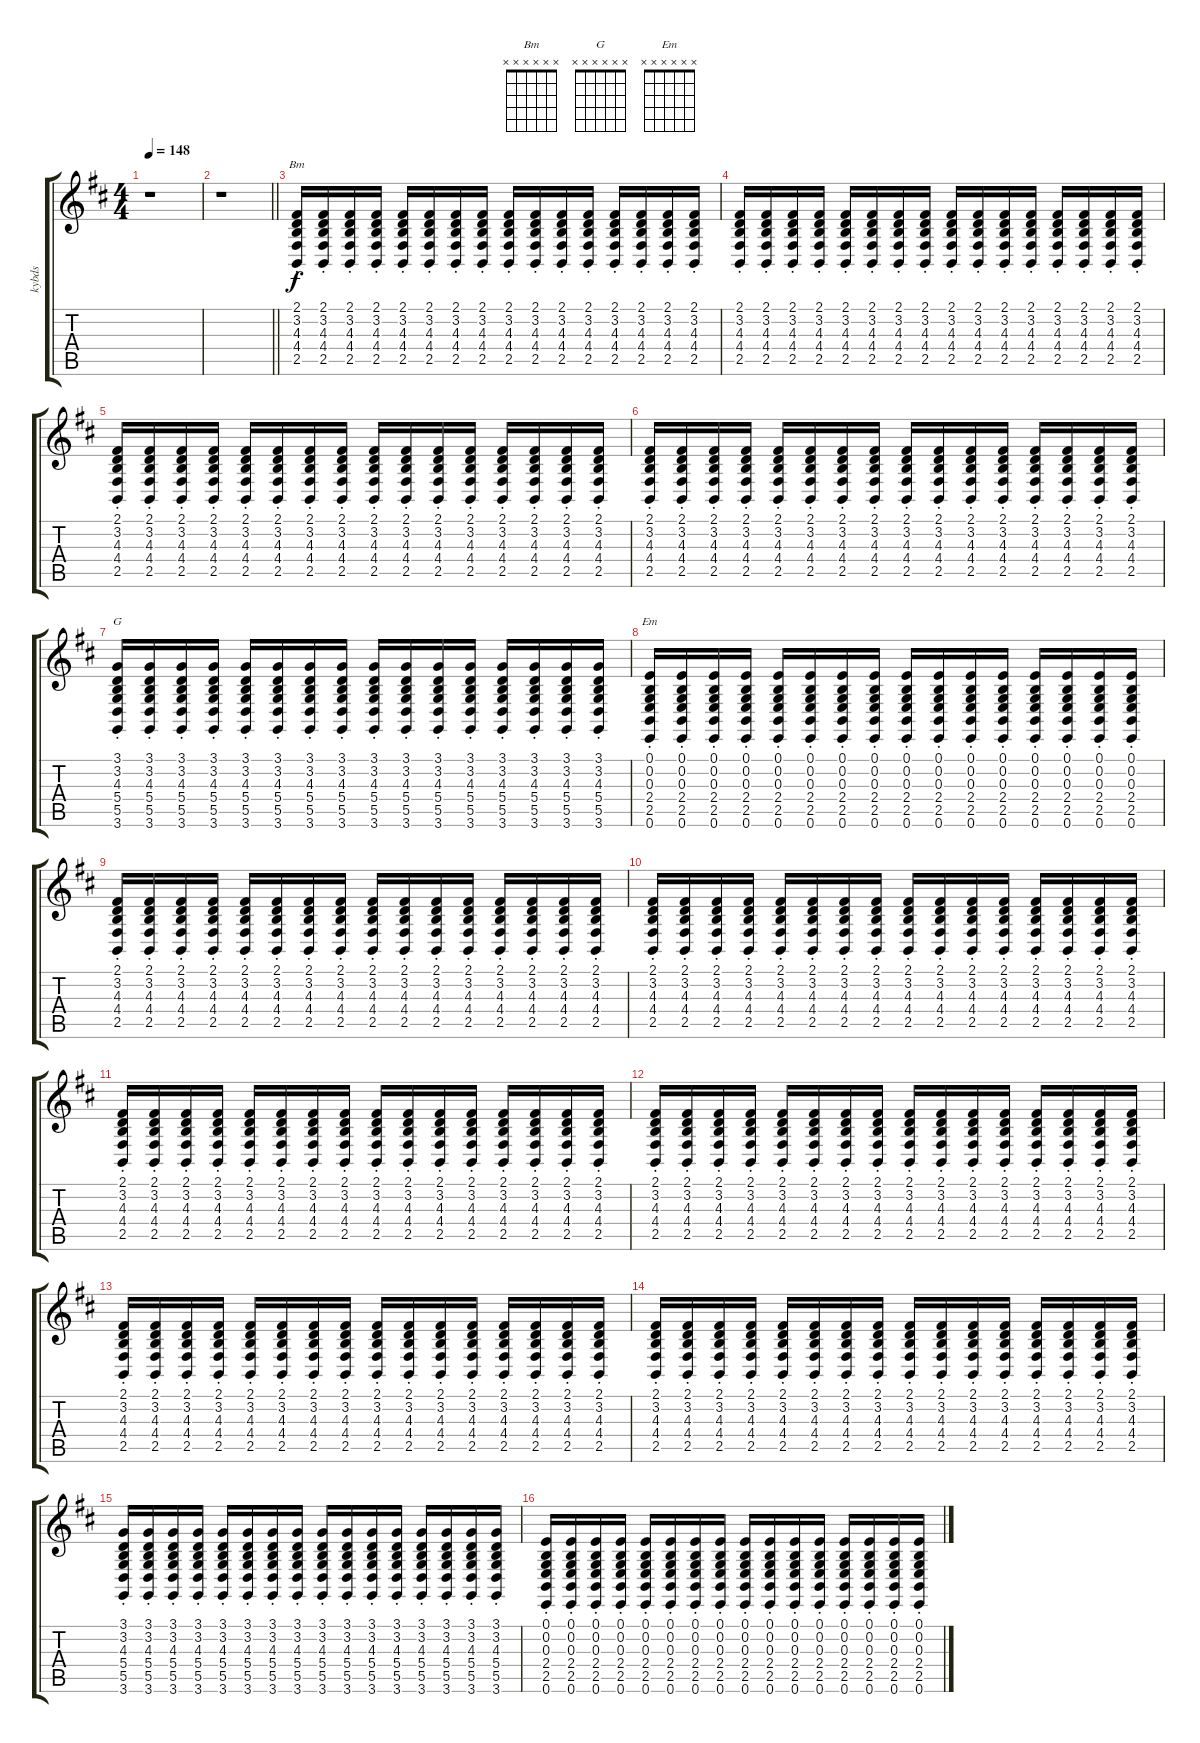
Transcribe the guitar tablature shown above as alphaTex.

\track ("kybds" "kybds") {instrument lead2sawtooth}
\staff {score tabs}
\tuning (E4 B3 G3 D3 A2 E2) {hide}
\chord ("Bm" x x x x x x)
\chord ("G" x x x x x x)
\chord ("Em" x x x x x x)
\ts (4 4)
\tempo 148
\clef g2
\ks d
r.1{dy f} |
\barLineRight lightlight
r.1 |
(2.1{st} 3.2{st} 4.3{st} 4.4{st} 2.5{st}).16{ch "Bm"} (2.1{st} 3.2{st} 4.3{st} 4.4{st} 2.5{st}).16 (2.1{st} 3.2{st} 4.3{st} 4.4{st} 2.5{st}).16 (2.1{st} 3.2{st} 4.3{st} 4.4{st} 2.5{st}).16 (2.1{st} 3.2{st} 4.3{st} 4.4{st} 2.5{st}).16 (2.1{st} 3.2{st} 4.3{st} 4.4{st} 2.5{st}).16 (2.1{st} 3.2{st} 4.3{st} 4.4{st} 2.5{st}).16 (2.1{st} 3.2{st} 4.3{st} 4.4{st} 2.5{st}).16 (2.1{st} 3.2{st} 4.3{st} 4.4{st} 2.5{st}).16 (2.1{st} 3.2{st} 4.3{st} 4.4{st} 2.5{st}).16 (2.1{st} 3.2{st} 4.3{st} 4.4{st} 2.5{st}).16 (2.1{st} 3.2{st} 4.3{st} 4.4{st} 2.5{st}).16 (2.1{st} 3.2{st} 4.3{st} 4.4{st} 2.5{st}).16 (2.1{st} 3.2{st} 4.3{st} 4.4{st} 2.5{st}).16 (2.1{st} 3.2{st} 4.3{st} 4.4{st} 2.5{st}).16 (2.1{st} 3.2{st} 4.3{st} 4.4{st} 2.5{st}).16 |
(2.1{st} 3.2{st} 4.3{st} 4.4{st} 2.5{st}).16 (2.1{st} 3.2{st} 4.3{st} 4.4{st} 2.5{st}).16 (2.1{st} 3.2{st} 4.3{st} 4.4{st} 2.5{st}).16 (2.1{st} 3.2{st} 4.3{st} 4.4{st} 2.5{st}).16 (2.1{st} 3.2{st} 4.3{st} 4.4{st} 2.5{st}).16 (2.1{st} 3.2{st} 4.3{st} 4.4{st} 2.5{st}).16 (2.1{st} 3.2{st} 4.3{st} 4.4{st} 2.5{st}).16 (2.1{st} 3.2{st} 4.3{st} 4.4{st} 2.5{st}).16 (2.1{st} 3.2{st} 4.3{st} 4.4{st} 2.5{st}).16 (2.1{st} 3.2{st} 4.3{st} 4.4{st} 2.5{st}).16 (2.1{st} 3.2{st} 4.3{st} 4.4{st} 2.5{st}).16 (2.1{st} 3.2{st} 4.3{st} 4.4{st} 2.5{st}).16 (2.1{st} 3.2{st} 4.3{st} 4.4{st} 2.5{st}).16 (2.1{st} 3.2{st} 4.3{st} 4.4{st} 2.5{st}).16 (2.1{st} 3.2{st} 4.3{st} 4.4{st} 2.5{st}).16 (2.1{st} 3.2{st} 4.3{st} 4.4{st} 2.5{st}).16 |
(2.1{st} 3.2{st} 4.3{st} 4.4{st} 2.5{st}).16 (2.1{st} 3.2{st} 4.3{st} 4.4{st} 2.5{st}).16 (2.1{st} 3.2{st} 4.3{st} 4.4{st} 2.5{st}).16 (2.1{st} 3.2{st} 4.3{st} 4.4{st} 2.5{st}).16 (2.1{st} 3.2{st} 4.3{st} 4.4{st} 2.5{st}).16 (2.1{st} 3.2{st} 4.3{st} 4.4{st} 2.5{st}).16 (2.1{st} 3.2{st} 4.3{st} 4.4{st} 2.5{st}).16 (2.1{st} 3.2{st} 4.3{st} 4.4{st} 2.5{st}).16 (2.1{st} 3.2{st} 4.3{st} 4.4{st} 2.5{st}).16 (2.1{st} 3.2{st} 4.3{st} 4.4{st} 2.5{st}).16 (2.1{st} 3.2{st} 4.3{st} 4.4{st} 2.5{st}).16 (2.1{st} 3.2{st} 4.3{st} 4.4{st} 2.5{st}).16 (2.1{st} 3.2{st} 4.3{st} 4.4{st} 2.5{st}).16 (2.1{st} 3.2{st} 4.3{st} 4.4{st} 2.5{st}).16 (2.1{st} 3.2{st} 4.3{st} 4.4{st} 2.5{st}).16 (2.1{st} 3.2{st} 4.3{st} 4.4{st} 2.5{st}).16 |
(2.1{st} 3.2{st} 4.3{st} 4.4{st} 2.5{st}).16 (2.1{st} 3.2{st} 4.3{st} 4.4{st} 2.5{st}).16 (2.1{st} 3.2{st} 4.3{st} 4.4{st} 2.5{st}).16 (2.1{st} 3.2{st} 4.3{st} 4.4{st} 2.5{st}).16 (2.1{st} 3.2{st} 4.3{st} 4.4{st} 2.5{st}).16 (2.1{st} 3.2{st} 4.3{st} 4.4{st} 2.5{st}).16 (2.1{st} 3.2{st} 4.3{st} 4.4{st} 2.5{st}).16 (2.1{st} 3.2{st} 4.3{st} 4.4{st} 2.5{st}).16 (2.1{st} 3.2{st} 4.3{st} 4.4{st} 2.5{st}).16 (2.1{st} 3.2{st} 4.3{st} 4.4{st} 2.5{st}).16 (2.1{st} 3.2{st} 4.3{st} 4.4{st} 2.5{st}).16 (2.1{st} 3.2{st} 4.3{st} 4.4{st} 2.5{st}).16 (2.1{st} 3.2{st} 4.3{st} 4.4{st} 2.5{st}).16 (2.1{st} 3.2{st} 4.3{st} 4.4{st} 2.5{st}).16 (2.1{st} 3.2{st} 4.3{st} 4.4{st} 2.5{st}).16 (2.1{st} 3.2{st} 4.3{st} 4.4{st} 2.5{st}).16 |
(3.1{st} 3.2{st} 4.3{st} 5.4{st} 5.5{st} 3.6{st}).16{ch "G"} (3.1{st} 3.2{st} 4.3{st} 5.4{st} 5.5{st} 3.6{st}).16 (3.1{st} 3.2{st} 4.3{st} 5.4{st} 5.5{st} 3.6{st}).16 (3.1{st} 3.2{st} 4.3{st} 5.4{st} 5.5{st} 3.6{st}).16 (3.1{st} 3.2{st} 4.3{st} 5.4{st} 5.5{st} 3.6{st}).16 (3.1{st} 3.2{st} 4.3{st} 5.4{st} 5.5{st} 3.6{st}).16 (3.1{st} 3.2{st} 4.3{st} 5.4{st} 5.5{st} 3.6{st}).16 (3.1{st} 3.2{st} 4.3{st} 5.4{st} 5.5{st} 3.6{st}).16 (3.1{st} 3.2{st} 4.3{st} 5.4{st} 5.5{st} 3.6{st}).16 (3.1{st} 3.2{st} 4.3{st} 5.4{st} 5.5{st} 3.6{st}).16 (3.1{st} 3.2{st} 4.3{st} 5.4{st} 5.5{st} 3.6{st}).16 (3.1{st} 3.2{st} 4.3{st} 5.4{st} 5.5{st} 3.6{st}).16 (3.1{st} 3.2{st} 4.3{st} 5.4{st} 5.5{st} 3.6{st}).16 (3.1{st} 3.2{st} 4.3{st} 5.4{st} 5.5{st} 3.6{st}).16 (3.1{st} 3.2{st} 4.3{st} 5.4{st} 5.5{st} 3.6{st}).16 (3.1{st} 3.2{st} 4.3{st} 5.4{st} 5.5{st} 3.6{st}).16 |
(0.1{st} 0.2{st} 0.3{st} 2.4{st} 2.5{st} 0.6{st}).16{ch "Em"} (0.1{st} 0.2{st} 0.3{st} 2.4{st} 2.5{st} 0.6{st}).16 (0.1{st} 0.2{st} 0.3{st} 2.4{st} 2.5{st} 0.6{st}).16 (0.1{st} 0.2{st} 0.3{st} 2.4{st} 2.5{st} 0.6{st}).16 (0.1{st} 0.2{st} 0.3{st} 2.4{st} 2.5{st} 0.6{st}).16 (0.1{st} 0.2{st} 0.3{st} 2.4{st} 2.5{st} 0.6{st}).16 (0.1{st} 0.2{st} 0.3{st} 2.4{st} 2.5{st} 0.6{st}).16 (0.1{st} 0.2{st} 0.3{st} 2.4{st} 2.5{st} 0.6{st}).16 (0.1{st} 0.2{st} 0.3{st} 2.4{st} 2.5{st} 0.6{st}).16 (0.1{st} 0.2{st} 0.3{st} 2.4{st} 2.5{st} 0.6{st}).16 (0.1{st} 0.2{st} 0.3{st} 2.4{st} 2.5{st} 0.6{st}).16 (0.1{st} 0.2{st} 0.3{st} 2.4{st} 2.5{st} 0.6{st}).16 (0.1{st} 0.2{st} 0.3{st} 2.4{st} 2.5{st} 0.6{st}).16 (0.1{st} 0.2{st} 0.3{st} 2.4{st} 2.5{st} 0.6{st}).16 (0.1{st} 0.2{st} 0.3{st} 2.4{st} 2.5{st} 0.6{st}).16 (0.1{st} 0.2{st} 0.3{st} 2.4{st} 2.5{st} 0.6{st}).16 |
(2.1{st} 3.2{st} 4.3{st} 4.4{st} 2.5{st}).16 (2.1{st} 3.2{st} 4.3{st} 4.4{st} 2.5{st}).16 (2.1{st} 3.2{st} 4.3{st} 4.4{st} 2.5{st}).16 (2.1{st} 3.2{st} 4.3{st} 4.4{st} 2.5{st}).16 (2.1{st} 3.2{st} 4.3{st} 4.4{st} 2.5{st}).16 (2.1{st} 3.2{st} 4.3{st} 4.4{st} 2.5{st}).16 (2.1{st} 3.2{st} 4.3{st} 4.4{st} 2.5{st}).16 (2.1{st} 3.2{st} 4.3{st} 4.4{st} 2.5{st}).16 (2.1{st} 3.2{st} 4.3{st} 4.4{st} 2.5{st}).16 (2.1{st} 3.2{st} 4.3{st} 4.4{st} 2.5{st}).16 (2.1{st} 3.2{st} 4.3{st} 4.4{st} 2.5{st}).16 (2.1{st} 3.2{st} 4.3{st} 4.4{st} 2.5{st}).16 (2.1{st} 3.2{st} 4.3{st} 4.4{st} 2.5{st}).16 (2.1{st} 3.2{st} 4.3{st} 4.4{st} 2.5{st}).16 (2.1{st} 3.2{st} 4.3{st} 4.4{st} 2.5{st}).16 (2.1{st} 3.2{st} 4.3{st} 4.4{st} 2.5{st}).16 |
(2.1{st} 3.2{st} 4.3{st} 4.4{st} 2.5{st}).16 (2.1{st} 3.2{st} 4.3{st} 4.4{st} 2.5{st}).16 (2.1{st} 3.2{st} 4.3{st} 4.4{st} 2.5{st}).16 (2.1{st} 3.2{st} 4.3{st} 4.4{st} 2.5{st}).16 (2.1{st} 3.2{st} 4.3{st} 4.4{st} 2.5{st}).16 (2.1{st} 3.2{st} 4.3{st} 4.4{st} 2.5{st}).16 (2.1{st} 3.2{st} 4.3{st} 4.4{st} 2.5{st}).16 (2.1{st} 3.2{st} 4.3{st} 4.4{st} 2.5{st}).16 (2.1{st} 3.2{st} 4.3{st} 4.4{st} 2.5{st}).16 (2.1{st} 3.2{st} 4.3{st} 4.4{st} 2.5{st}).16 (2.1{st} 3.2{st} 4.3{st} 4.4{st} 2.5{st}).16 (2.1{st} 3.2{st} 4.3{st} 4.4{st} 2.5{st}).16 (2.1{st} 3.2{st} 4.3{st} 4.4{st} 2.5{st}).16 (2.1{st} 3.2{st} 4.3{st} 4.4{st} 2.5{st}).16 (2.1{st} 3.2{st} 4.3{st} 4.4{st} 2.5{st}).16 (2.1{st} 3.2{st} 4.3{st} 4.4{st} 2.5{st}).16 |
(2.1{st} 3.2{st} 4.3{st} 4.4{st} 2.5{st}).16 (2.1{st} 3.2{st} 4.3{st} 4.4{st} 2.5{st}).16 (2.1{st} 3.2{st} 4.3{st} 4.4{st} 2.5{st}).16 (2.1{st} 3.2{st} 4.3{st} 4.4{st} 2.5{st}).16 (2.1{st} 3.2{st} 4.3{st} 4.4{st} 2.5{st}).16 (2.1{st} 3.2{st} 4.3{st} 4.4{st} 2.5{st}).16 (2.1{st} 3.2{st} 4.3{st} 4.4{st} 2.5{st}).16 (2.1{st} 3.2{st} 4.3{st} 4.4{st} 2.5{st}).16 (2.1{st} 3.2{st} 4.3{st} 4.4{st} 2.5{st}).16 (2.1{st} 3.2{st} 4.3{st} 4.4{st} 2.5{st}).16 (2.1{st} 3.2{st} 4.3{st} 4.4{st} 2.5{st}).16 (2.1{st} 3.2{st} 4.3{st} 4.4{st} 2.5{st}).16 (2.1{st} 3.2{st} 4.3{st} 4.4{st} 2.5{st}).16 (2.1{st} 3.2{st} 4.3{st} 4.4{st} 2.5{st}).16 (2.1{st} 3.2{st} 4.3{st} 4.4{st} 2.5{st}).16 (2.1{st} 3.2{st} 4.3{st} 4.4{st} 2.5{st}).16 |
(2.1{st} 3.2{st} 4.3{st} 4.4{st} 2.5{st}).16 (2.1{st} 3.2{st} 4.3{st} 4.4{st} 2.5{st}).16 (2.1{st} 3.2{st} 4.3{st} 4.4{st} 2.5{st}).16 (2.1{st} 3.2{st} 4.3{st} 4.4{st} 2.5{st}).16 (2.1{st} 3.2{st} 4.3{st} 4.4{st} 2.5{st}).16 (2.1{st} 3.2{st} 4.3{st} 4.4{st} 2.5{st}).16 (2.1{st} 3.2{st} 4.3{st} 4.4{st} 2.5{st}).16 (2.1{st} 3.2{st} 4.3{st} 4.4{st} 2.5{st}).16 (2.1{st} 3.2{st} 4.3{st} 4.4{st} 2.5{st}).16 (2.1{st} 3.2{st} 4.3{st} 4.4{st} 2.5{st}).16 (2.1{st} 3.2{st} 4.3{st} 4.4{st} 2.5{st}).16 (2.1{st} 3.2{st} 4.3{st} 4.4{st} 2.5{st}).16 (2.1{st} 3.2{st} 4.3{st} 4.4{st} 2.5{st}).16 (2.1{st} 3.2{st} 4.3{st} 4.4{st} 2.5{st}).16 (2.1{st} 3.2{st} 4.3{st} 4.4{st} 2.5{st}).16 (2.1{st} 3.2{st} 4.3{st} 4.4{st} 2.5{st}).16 |
(2.1{st} 3.2{st} 4.3{st} 4.4{st} 2.5{st}).16 (2.1{st} 3.2{st} 4.3{st} 4.4{st} 2.5{st}).16 (2.1{st} 3.2{st} 4.3{st} 4.4{st} 2.5{st}).16 (2.1{st} 3.2{st} 4.3{st} 4.4{st} 2.5{st}).16 (2.1{st} 3.2{st} 4.3{st} 4.4{st} 2.5{st}).16 (2.1{st} 3.2{st} 4.3{st} 4.4{st} 2.5{st}).16 (2.1{st} 3.2{st} 4.3{st} 4.4{st} 2.5{st}).16 (2.1{st} 3.2{st} 4.3{st} 4.4{st} 2.5{st}).16 (2.1{st} 3.2{st} 4.3{st} 4.4{st} 2.5{st}).16 (2.1{st} 3.2{st} 4.3{st} 4.4{st} 2.5{st}).16 (2.1{st} 3.2{st} 4.3{st} 4.4{st} 2.5{st}).16 (2.1{st} 3.2{st} 4.3{st} 4.4{st} 2.5{st}).16 (2.1{st} 3.2{st} 4.3{st} 4.4{st} 2.5{st}).16 (2.1{st} 3.2{st} 4.3{st} 4.4{st} 2.5{st}).16 (2.1{st} 3.2{st} 4.3{st} 4.4{st} 2.5{st}).16 (2.1{st} 3.2{st} 4.3{st} 4.4{st} 2.5{st}).16 |
(2.1{st} 3.2{st} 4.3{st} 4.4{st} 2.5{st}).16 (2.1{st} 3.2{st} 4.3{st} 4.4{st} 2.5{st}).16 (2.1{st} 3.2{st} 4.3{st} 4.4{st} 2.5{st}).16 (2.1{st} 3.2{st} 4.3{st} 4.4{st} 2.5{st}).16 (2.1{st} 3.2{st} 4.3{st} 4.4{st} 2.5{st}).16 (2.1{st} 3.2{st} 4.3{st} 4.4{st} 2.5{st}).16 (2.1{st} 3.2{st} 4.3{st} 4.4{st} 2.5{st}).16 (2.1{st} 3.2{st} 4.3{st} 4.4{st} 2.5{st}).16 (2.1{st} 3.2{st} 4.3{st} 4.4{st} 2.5{st}).16 (2.1{st} 3.2{st} 4.3{st} 4.4{st} 2.5{st}).16 (2.1{st} 3.2{st} 4.3{st} 4.4{st} 2.5{st}).16 (2.1{st} 3.2{st} 4.3{st} 4.4{st} 2.5{st}).16 (2.1{st} 3.2{st} 4.3{st} 4.4{st} 2.5{st}).16 (2.1{st} 3.2{st} 4.3{st} 4.4{st} 2.5{st}).16 (2.1{st} 3.2{st} 4.3{st} 4.4{st} 2.5{st}).16 (2.1{st} 3.2{st} 4.3{st} 4.4{st} 2.5{st}).16 |
(3.1{st} 3.2{st} 4.3{st} 5.4{st} 5.5{st} 3.6{st}).16 (3.1{st} 3.2{st} 4.3{st} 5.4{st} 5.5{st} 3.6{st}).16 (3.1{st} 3.2{st} 4.3{st} 5.4{st} 5.5{st} 3.6{st}).16 (3.1{st} 3.2{st} 4.3{st} 5.4{st} 5.5{st} 3.6{st}).16 (3.1{st} 3.2{st} 4.3{st} 5.4{st} 5.5{st} 3.6{st}).16 (3.1{st} 3.2{st} 4.3{st} 5.4{st} 5.5{st} 3.6{st}).16 (3.1{st} 3.2{st} 4.3{st} 5.4{st} 5.5{st} 3.6{st}).16 (3.1{st} 3.2{st} 4.3{st} 5.4{st} 5.5{st} 3.6{st}).16 (3.1{st} 3.2{st} 4.3{st} 5.4{st} 5.5{st} 3.6{st}).16 (3.1{st} 3.2{st} 4.3{st} 5.4{st} 5.5{st} 3.6{st}).16 (3.1{st} 3.2{st} 4.3{st} 5.4{st} 5.5{st} 3.6{st}).16 (3.1{st} 3.2{st} 4.3{st} 5.4{st} 5.5{st} 3.6{st}).16 (3.1{st} 3.2{st} 4.3{st} 5.4{st} 5.5{st} 3.6{st}).16 (3.1{st} 3.2{st} 4.3{st} 5.4{st} 5.5{st} 3.6{st}).16 (3.1{st} 3.2{st} 4.3{st} 5.4{st} 5.5{st} 3.6{st}).16 (3.1{st} 3.2{st} 4.3{st} 5.4{st} 5.5{st} 3.6{st}).16 |
(0.1{st} 0.2{st} 0.3{st} 2.4{st} 2.5{st} 0.6{st}).16 (0.1{st} 0.2{st} 0.3{st} 2.4{st} 2.5{st} 0.6{st}).16 (0.1{st} 0.2{st} 0.3{st} 2.4{st} 2.5{st} 0.6{st}).16 (0.1{st} 0.2{st} 0.3{st} 2.4{st} 2.5{st} 0.6{st}).16 (0.1{st} 0.2{st} 0.3{st} 2.4{st} 2.5{st} 0.6{st}).16 (0.1{st} 0.2{st} 0.3{st} 2.4{st} 2.5{st} 0.6{st}).16 (0.1{st} 0.2{st} 0.3{st} 2.4{st} 2.5{st} 0.6{st}).16 (0.1{st} 0.2{st} 0.3{st} 2.4{st} 2.5{st} 0.6{st}).16 (0.1{st} 0.2{st} 0.3{st} 2.4{st} 2.5{st} 0.6{st}).16 (0.1{st} 0.2{st} 0.3{st} 2.4{st} 2.5{st} 0.6{st}).16 (0.1{st} 0.2{st} 0.3{st} 2.4{st} 2.5{st} 0.6{st}).16 (0.1{st} 0.2{st} 0.3{st} 2.4{st} 2.5{st} 0.6{st}).16 (0.1{st} 0.2{st} 0.3{st} 2.4{st} 2.5{st} 0.6{st}).16 (0.1{st} 0.2{st} 0.3{st} 2.4{st} 2.5{st} 0.6{st}).16 (0.1{st} 0.2{st} 0.3{st} 2.4{st} 2.5{st} 0.6{st}).16 (0.1{st} 0.2{st} 0.3{st} 2.4{st} 2.5{st} 0.6{st}).16
